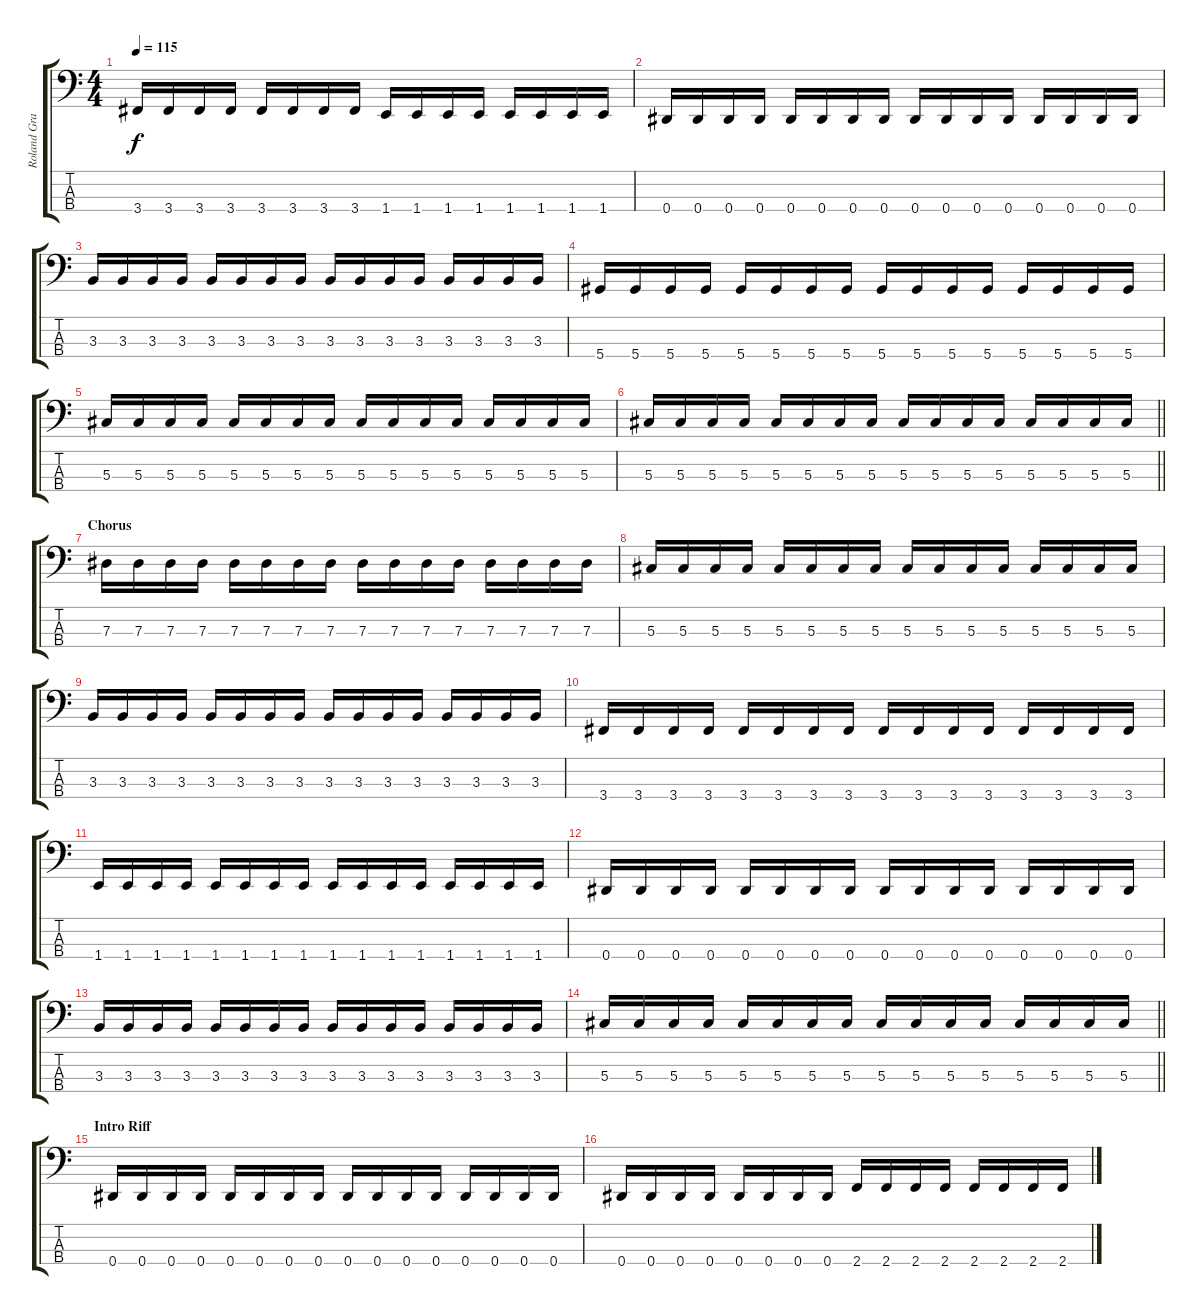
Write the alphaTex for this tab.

\track ("Roland Grapow (Bass)" "Roland Gra") {instrument electricbassfinger}
\staff {score tabs}
\tuning (Gb2 Db2 Ab1 Eb1) {hide}
\ts (4 4)
\tempo 115
\clef f4
\ks c
3.4.16{dy f} 3.4.16 3.4.16 3.4.16 3.4.16 3.4.16 3.4.16 3.4.16 1.4.16 1.4.16 1.4.16 1.4.16 1.4.16 1.4.16 1.4.16 1.4.16 |
0.4.16 0.4.16 0.4.16 0.4.16 0.4.16 0.4.16 0.4.16 0.4.16 0.4.16 0.4.16 0.4.16 0.4.16 0.4.16 0.4.16 0.4.16 0.4.16 |
3.3.16 3.3.16 3.3.16 3.3.16 3.3.16 3.3.16 3.3.16 3.3.16 3.3.16 3.3.16 3.3.16 3.3.16 3.3.16 3.3.16 3.3.16 3.3.16 |
5.4.16 5.4.16 5.4.16 5.4.16 5.4.16 5.4.16 5.4.16 5.4.16 5.4.16 5.4.16 5.4.16 5.4.16 5.4.16 5.4.16 5.4.16 5.4.16 |
5.3.16 5.3.16 5.3.16 5.3.16 5.3.16 5.3.16 5.3.16 5.3.16 5.3.16 5.3.16 5.3.16 5.3.16 5.3.16 5.3.16 5.3.16 5.3.16 |
\barLineRight lightlight
5.3.16 5.3.16 5.3.16 5.3.16 5.3.16 5.3.16 5.3.16 5.3.16 5.3.16 5.3.16 5.3.16 5.3.16 5.3.16 5.3.16 5.3.16 5.3.16 |
\section ("" "Chorus")
7.3.16 7.3.16 7.3.16 7.3.16 7.3.16 7.3.16 7.3.16 7.3.16 7.3.16 7.3.16 7.3.16 7.3.16 7.3.16 7.3.16 7.3.16 7.3.16 |
5.3.16 5.3.16 5.3.16 5.3.16 5.3.16 5.3.16 5.3.16 5.3.16 5.3.16 5.3.16 5.3.16 5.3.16 5.3.16 5.3.16 5.3.16 5.3.16 |
3.3.16 3.3.16 3.3.16 3.3.16 3.3.16 3.3.16 3.3.16 3.3.16 3.3.16 3.3.16 3.3.16 3.3.16 3.3.16 3.3.16 3.3.16 3.3.16 |
3.4.16 3.4.16 3.4.16 3.4.16 3.4.16 3.4.16 3.4.16 3.4.16 3.4.16 3.4.16 3.4.16 3.4.16 3.4.16 3.4.16 3.4.16 3.4.16 |
1.4.16 1.4.16 1.4.16 1.4.16 1.4.16 1.4.16 1.4.16 1.4.16 1.4.16 1.4.16 1.4.16 1.4.16 1.4.16 1.4.16 1.4.16 1.4.16 |
0.4.16 0.4.16 0.4.16 0.4.16 0.4.16 0.4.16 0.4.16 0.4.16 0.4.16 0.4.16 0.4.16 0.4.16 0.4.16 0.4.16 0.4.16 0.4.16 |
3.3.16 3.3.16 3.3.16 3.3.16 3.3.16 3.3.16 3.3.16 3.3.16 3.3.16 3.3.16 3.3.16 3.3.16 3.3.16 3.3.16 3.3.16 3.3.16 |
\barLineRight lightlight
5.3.16 5.3.16 5.3.16 5.3.16 5.3.16 5.3.16 5.3.16 5.3.16 5.3.16 5.3.16 5.3.16 5.3.16 5.3.16 5.3.16 5.3.16 5.3.16 |
\section ("" "Intro Riff")
0.4.16 0.4.16 0.4.16 0.4.16 0.4.16 0.4.16 0.4.16 0.4.16 0.4.16 0.4.16 0.4.16 0.4.16 0.4.16 0.4.16 0.4.16 0.4.16 |
0.4.16 0.4.16 0.4.16 0.4.16 0.4.16 0.4.16 0.4.16 0.4.16 2.4.16 2.4.16 2.4.16 2.4.16 2.4.16 2.4.16 2.4.16 2.4.16
